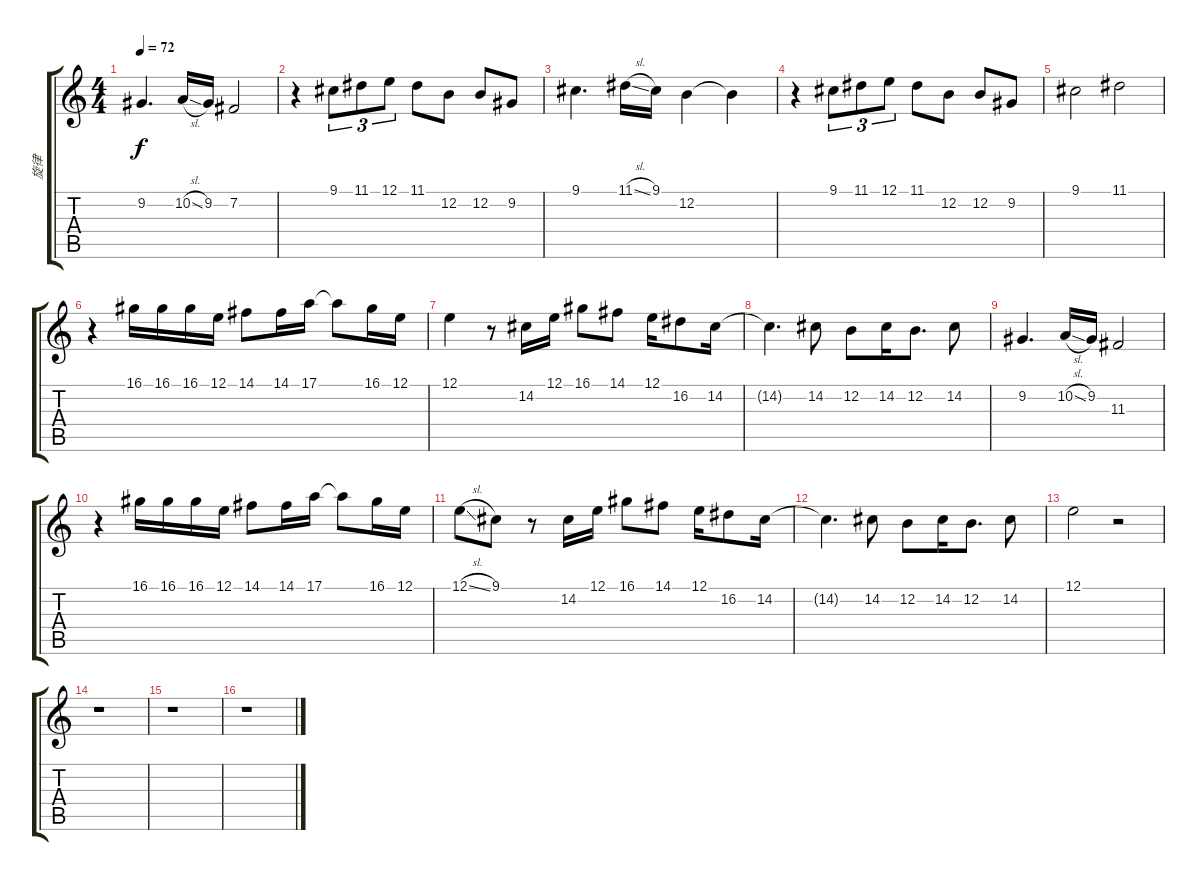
\track ("旋律" "旋律") {instrument flute}
\staff {score tabs}
\tuning (E4 B3 G3 D3 A2 E2) {hide}
\ts (4 4)
\tempo 72
\clef g2
\ks c
9.2.4{d dy f} 10.2{sl}.16 9.2.16 7.2.2 |
r.4 9.1.8{tu (3 2)} 11.1.8{tu (3 2)} 12.1.8{tu (3 2)} 11.1.8 12.2.8 12.2.8 9.2.8 |
9.1.4{d} 11.1{sl}.16 9.1.16 12.2.4 12.2{t}.4 |
r.4 9.1.8{tu (3 2)} 11.1.8{tu (3 2)} 12.1.8{tu (3 2)} 11.1.8 12.2.8 12.2.8 9.2.8 |
9.1.2 11.1.2 |
r.4 16.1.16 16.1.16 16.1.16 12.1.16 14.1.8 14.1.16 17.1.16 17.1{t}.8 16.1.16 12.1.16 |
12.1.4 r.8 14.2.16 12.1.16 16.1.8 14.1.8 12.1.16 16.2.8 14.2.16 |
14.2{t}.4{d} 14.2.8 12.2.8 14.2.16 12.2.8{d} 14.2.8 |
9.2.4{d} 10.2{sl}.16 9.2.16 11.3.2 |
r.4 16.1.16 16.1.16 16.1.16 12.1.16 14.1.8 14.1.16 17.1.16 17.1{t}.8 16.1.16 12.1.16 |
12.1{sl}.8 9.1.8 r.8 14.2.16 12.1.16 16.1.8 14.1.8 12.1.16 16.2.8 14.2.16 |
14.2{t}.4{d} 14.2.8 12.2.8 14.2.16 12.2.8{d} 14.2.8 |
12.1.2 r.2 |
r.1 |
r.1 |
r.1
